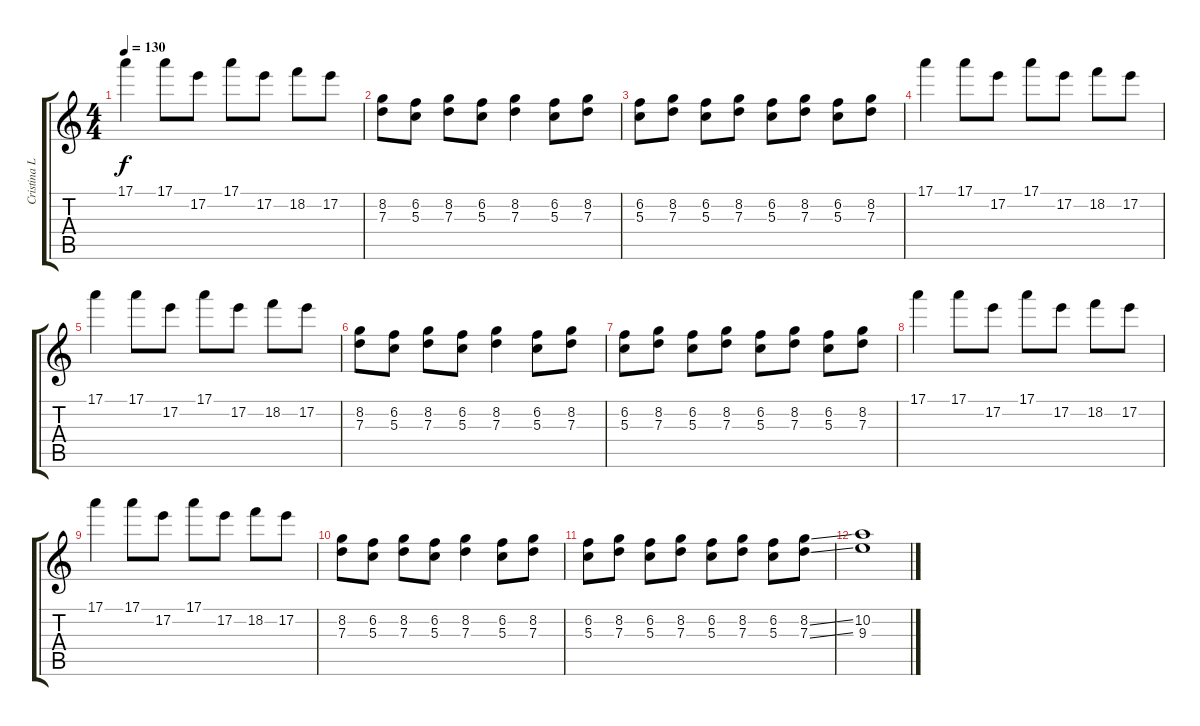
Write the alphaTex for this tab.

\track ("Cristina Llanos (Guitarra)" "Cristina L") {instrument electricguitarclean}
\staff {score tabs}
\tuning (E4 B3 G3 D3 A2 E2) {hide}
\ts (4 4)
\tempo 130
\clef g2
\ks c
17.1.4{dy f} 17.1.8 17.2.8 17.1.8 17.2.8 18.2.8 17.2.8 |
(8.2 7.3).8 (6.2 5.3).8 (8.2 7.3).8 (6.2 5.3).8 (8.2 7.3).4 (6.2 5.3).8 (8.2 7.3).8 |
(6.2 5.3).8 (8.2 7.3).8 (6.2 5.3).8 (8.2 7.3).8 (6.2 5.3).8 (8.2 7.3).8 (6.2 5.3).8 (8.2 7.3).8 |
17.1.4 17.1.8 17.2.8 17.1.8 17.2.8 18.2.8 17.2.8 |
17.1.4 17.1.8 17.2.8 17.1.8 17.2.8 18.2.8 17.2.8 |
(8.2 7.3).8 (6.2 5.3).8 (8.2 7.3).8 (6.2 5.3).8 (8.2 7.3).4 (6.2 5.3).8 (8.2 7.3).8 |
(6.2 5.3).8 (8.2 7.3).8 (6.2 5.3).8 (8.2 7.3).8 (6.2 5.3).8 (8.2 7.3).8 (6.2 5.3).8 (8.2 7.3).8 |
17.1.4 17.1.8 17.2.8 17.1.8 17.2.8 18.2.8 17.2.8 |
17.1.4 17.1.8 17.2.8 17.1.8 17.2.8 18.2.8 17.2.8 |
(8.2 7.3).8 (6.2 5.3).8 (8.2 7.3).8 (6.2 5.3).8 (8.2 7.3).4 (6.2 5.3).8 (8.2 7.3).8 |
(6.2 5.3).8 (8.2 7.3).8 (6.2 5.3).8 (8.2 7.3).8 (6.2 5.3).8 (8.2 7.3).8 (6.2 5.3).8 (8.2{ss} 7.3{ss}).8 |
(10.2 9.3).1
